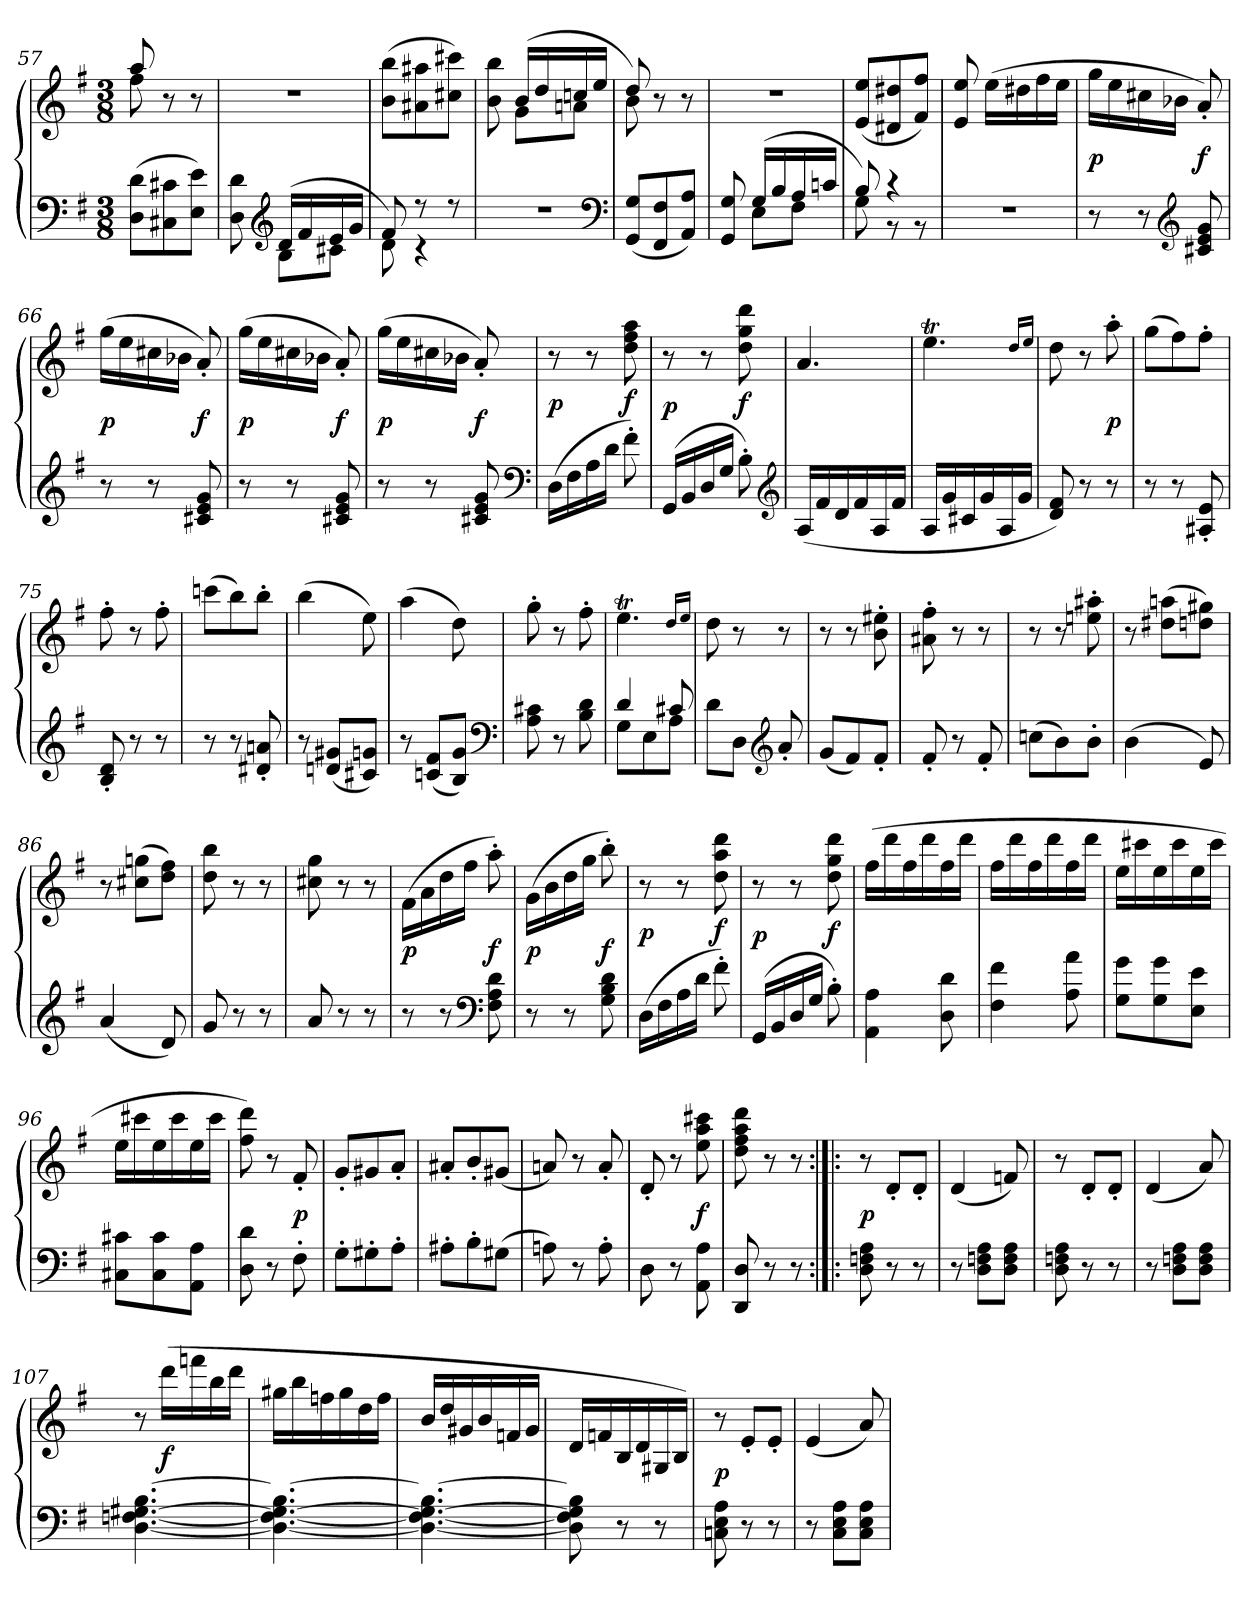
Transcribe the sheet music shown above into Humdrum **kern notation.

**kern	**kern	**dynam
*part1	*part1	*part1
*staff2	*staff1	*staff1/2
*clefF4	*clefG2	*
*k[f#]	*k[f#]	*
*G:	*G:	*
*M3/8	*M3/8	*
=57	=57	=57
*	*^	*
(8D 8dL	8aa	8ff#	.
8C#X 8c#X	4ryy	8r	.
8E 8eJ)	.	8r	.
*	*v	*v	*
=58	=58	=58
*^	*	*
8D\ 8d\	8ryy	4.r	.
*clefG2	*	*	*
(16dLL	8BL	.	.
16f#	.	.	.
16e	8c#XJ	.	.
16gJJ	.	.	.
=59	=59	=59	=59
8f#)	8d	(8b 8bbL	.
8r	4r	8a#X 8aa#X	.
8r	.	8cc#X 8ccc#XJ)	.
*v	*v	*	*
=60	=60	=60
*	*^	*
4.r	8ryy	8b 8bb	.
.	(16bLL	8gL	.
.	16dd	.	.
.	16ccn	8anJ	.
.	16eeJJ	.	.
*clefF4	*	*	*
=61	=61	=61	=61
(8GG 8GL	8dd)	8b	.
8FF# 8F#	4ryy	8r	.
8AA 8AJ)	.	8r	.
*	*v	*v	*
=62	=62	=62
*^	*	*
8GG 8G	8ryy	4.r	.
(16GLL	8EL	.	.
16B	.	.	.
16A	8F#J	.	.
16cnJJ	.	.	.
=63	=63	=63	=63
8B)	8G	(8e 8eeL	.
4r	8r	8d#X 8dd#X	.
.	8r	8f# 8ff#J)	.
*v	*v	*	*
=64	=64	=64
4.r	8e 8ee	.
.	(16eeLL	.
.	16dd#X	.
.	16ff#	.
.	16eeJJ	.
=65	=65	=65
8r	16ggLL	p
.	16ee	.
8r	16cc#X	.
.	16b-XJJ	.
*clefG2	*	*
8c#X 8e 8g	8a')	f
=66	=66	=66
8r	(16ggLL	p
.	16ee	.
8r	16cc#X	.
.	16b-XJJ	.
8c#X 8e 8g	8a')	f
=67	=67	=67
8r	(16ggLL	p
.	16ee	.
8r	16cc#X	.
.	16b-XJJ	.
8c#X 8e 8g	8a')	f
=68	=68	=68
8r	(16ggLL	p
.	16ee	.
8r	16cc#X	.
.	16b-XJJ	.
8c#X 8e 8g	8a')	f
*clefF4	*	*
=69	=69	=69
(16DLL	8r	p
16F#	.	.
16A	8r	.
16dJJ	.	.
8f#')	8dd 8ff# 8aa	f
=70	=70	=70
(16GGLL	8r	p
16BB	.	.
16D	8r	.
16GJJ	.	.
8B')	8dd 8gg 8ddd	f
*clefG2	*	*
=71	=71	=71
(16ALL	4.a	.
16f#	.	.
16d	.	.
16f#	.	.
16A	.	.
16f#JJ	.	.
=72	=72	=72
16ALL	4.eeT	.
16g	.	.
16c#X	.	.
16g	.	.
16A	.	.
16gJJ	.	.
.	16qdd/LL	.
.	16qee/JJ	.
=73	=73	=73
8d 8f#)	8ddTTT	.
8r	8r	.
8r	8aa'	p
=74	=74	=74
8r	(8ggL	.
8r	8ff#)	.
8A#X' 8e'	8ff#'J	.
=75	=75	=75
8B' 8d'	8ff#'	.
8r	8r	.
8r	8ff#'	.
=76	=76	=76
8r	(8cccnL	.
8r	8bb)	.
8d#X' 8an'	8bb'J	.
=77	=77	=77
8r	(4bb	.
(8dn 8g#XL	.	.
8c#X 8gnJ)	8ee)	.
=78	=78	=78
8r	(4aa	.
(8cn 8f#L	.	.
8B 8gJ)	8dd)	.
*clefF4	*	*
=79	=79	=79
8A 8c#X	8gg'	.
8r	8r	.
8B 8d	8ff#'	.
=80	=80	=80
*^	*	*
4d	8GL	4.eeT	.
.	8E	.	.
8c#X	8AJ	.	.
*v	*v	*	*
.	16qdd/LL	.
.	16qee/JJ	.
=81	=81	=81
8dL	8ddTTT	.
8DJ	8r	.
*clefG2	*	*
8a'	8r	.
=82	=82	=82
(8gL	8r	.
8f#)	8r	.
8f#'J	8b' 8ee#X'	.
=83	=83	=83
8f#'	8a#X' 8ff#'	.
8r	8r	.
8f#'	8r	.
=84	=84	=84
(8ccnL	8r	.
8b)	8r	.
8b'J	8een' 8aa#X'	.
=85	=85	=85
(4b	8r	.
.	(8dd#X 8aanL	.
8e)	8ddn 8gg#XJ)	.
=86	=86	=86
(4a	8r	.
.	(8cc#X 8ggnL	.
8d)	8dd 8ff#J)	.
=87	=87	=87
8g	8dd 8bb	.
8r	8r	.
8r	8r	.
=88	=88	=88
8a	8cc#X 8gg	.
8r	8r	.
8r	8r	.
=89	=89	=89
8r	(16f#LL	p
.	16a	.
8r	16dd	.
.	16ff#JJ	.
*clefF4	*	*
8F# 8A 8d	8aa')	f
=90	=90	=90
8r	(16gLL	p
.	16b	.
8r	16dd	.
.	16ggJJ	.
8G 8B 8d	8bb')	f
=91	=91	=91
(16DLL	8r	p
16F#	.	.
16A	8r	.
16dJJ	.	.
8f#')	8dd 8aa 8ddd	f
=92	=92	=92
(16GGLL	8r	p
16BB	.	.
16D	8r	.
16GJJ	.	.
8B')	8dd 8gg 8ddd	f
=93	=93	=93
4AA 4A	(16ff#LL	.
.	16ddd	.
.	16ff#	.
.	16ddd	.
8D 8d	16ff#	.
.	16dddJJ	.
=94	=94	=94
4F# 4f#	16ff#LL	.
.	16ddd	.
.	16ff#	.
.	16ddd	.
8A 8a	16ff#	.
.	16dddJJ	.
=95	=95	=95
8G 8gL	16eeLL	.
.	16ccc#X	.
8G 8g	16ee	.
.	16ccc#	.
8E 8eJ	16ee	.
.	16ccc#JJ	.
=96	=96	=96
8C#X 8c#XL	16eeLL	.
.	16ccc#X	.
8C# 8c#	16ee	.
.	16ccc#	.
8AA 8AJ	16ee	.
.	16ccc#JJ	.
=97	=97	=97
8D 8d	8ff# 8ddd)	.
8r	8r	.
8F#'	8f#'	p
=98	=98	=98
8G'L	8g'L	.
8G#X'	8g#X	.
8A'J	8a'J	.
=99	=99	=99
8A#X'L	8a#X'L	.
8B'	8b'	.
(8G#XJ	(8g#XJ	.
=100	=100	=100
8An)	8an)	.
8r	8r	.
8A'	8a'	.
=101	=101	=101
8D	8d'	.
8r	8r	.
8AA 8A	8ee 8aa 8ccc#X	f
=102	=102	=102
8DD 8D	8dd 8ff# 8aa 8ddd	.
8r	8r	.
8r	8r	.
=103:|!|:	=103:|!|:	=103:|!|:
8D 8Fn 8A	8r	p
8r	8d'L	.
8r	8d'J	.
=104	=104	=104
8r	(4d	.
8D 8Fn 8AL	.	.
8D 8F 8AJ	8fn)	.
=105	=105	=105
8D 8Fn 8A	8r	.
8r	8d'L	.
8r	8d'J	.
=106	=106	=106
8r	(4d	.
8D 8Fn 8AL	.	.
8D 8F 8AJ	8a)	.
=107	=107	=107
[4.D [4.Fn [4.G#X [4.B	8r	.
.	(16dddLL	f
.	16fffn	.
.	16bb	.
.	16dddJJ	.
=108	=108	=108
4.D_ 4.F_ 4.G#_ 4.B_	16gg#XLL	.
.	16bb	.
.	16ffn	.
.	16gg#	.
.	16dd	.
.	16ffJJ	.
=109	=109	=109
4.D_ 4.F_ 4.G#_ 4.B_	16bLL	.
.	16dd	.
.	16g#X	.
.	16b	.
.	16fn	.
.	16g#JJ	.
=110	=110	=110
8D] 8F] 8G#] 8B]	16dLL	.
.	16fn	.
8r	16B	.
.	16d	.
8r	16G#X	.
.	16BJJ)	.
=111	=111	=111
8Cn 8E 8A	8r	p
8r	8e'L	.
8r	8e'J	.
=112	=112	=112
8r	(4e	.
8C 8E 8AL	.	.
8C 8E 8AJ	8a)	.
=	=	=
*-	*-	*-
